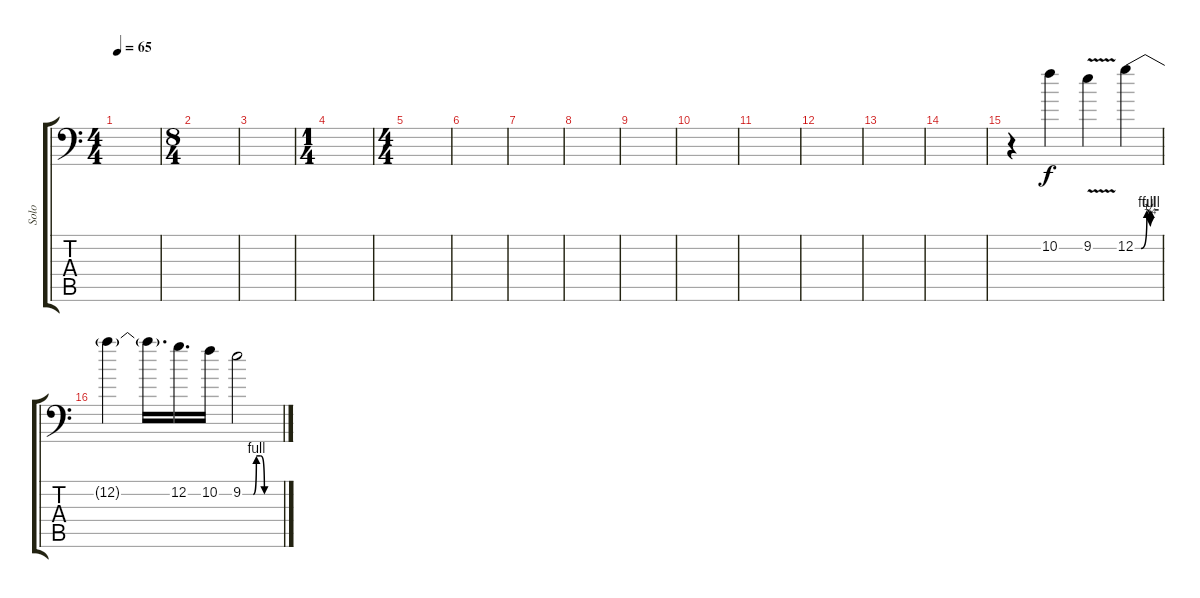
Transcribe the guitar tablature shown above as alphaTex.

\track ("Solo" "Solo") {instrument distortionguitar}
\staff {score tabs}
\tuning (C4 G3 Eb3 Bb2 F2 Bb1) {hide}
\ts (4 4)
\tempo 65
\clef f4
\ks c
|
\ts (8 4)
|
|
\ts (1 4)
|
\ts (4 4)
|
|
|
|
|
|
|
|
|
|
r.4 10.2.4 9.2{v}.4 12.2{be (custom 0 0 15 0 30 4 38 1 40 4 60 4)}.4 |
12.2{t}.4 12.2{t}.16{d} 12.2.16{d} 10.2.16 9.2{be (custom 0 0 17 0 22 4 29 4 35 0 60 0)}.2
